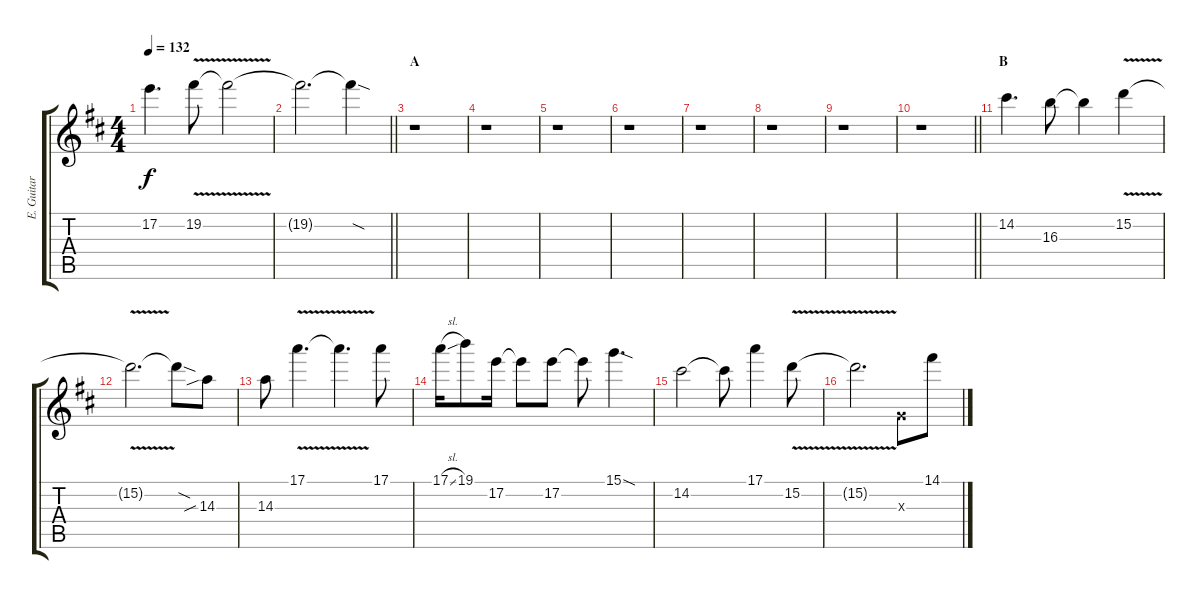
\track ("E. Guitar I" "E. Guitar ") {instrument overdrivenguitar}
\staff {score tabs}
\tuning (E4 B3 G3 D3 A2 E2) {hide}
\ts (4 4)
\tempo 132
\clef g2
\ks d
17.2.4{d dy f} 19.2{v}.8 19.2{t}.2 |
\barLineRight lightlight
19.2{t}.2{d} 19.2{sod t}.4 |
\section ("" "A")
r.1 |
r.1 |
r.1 |
r.1 |
r.1 |
r.1 |
r.1 |
\barLineRight lightlight
r.1 |
\section ("" "B")
14.2.4{d} 16.3.8 16.3{t}.4 15.2{v}.4 |
15.2{t}.2{d} 15.2{sod t}.8 14.3{sib}.8 |
14.3.8 17.1{v}.4{d} 17.1{t}.4{d} 17.1.8 |
17.1{sl}.16 19.1.8 17.2.16 17.2{t}.8 17.2.8 17.2{t}.8 15.1{sod}.4{d} |
14.2.2 14.2{t}.8 17.1.4 15.2{v}.8 |
15.2{t}.2{d} 0.3{x}.8 14.1.8
